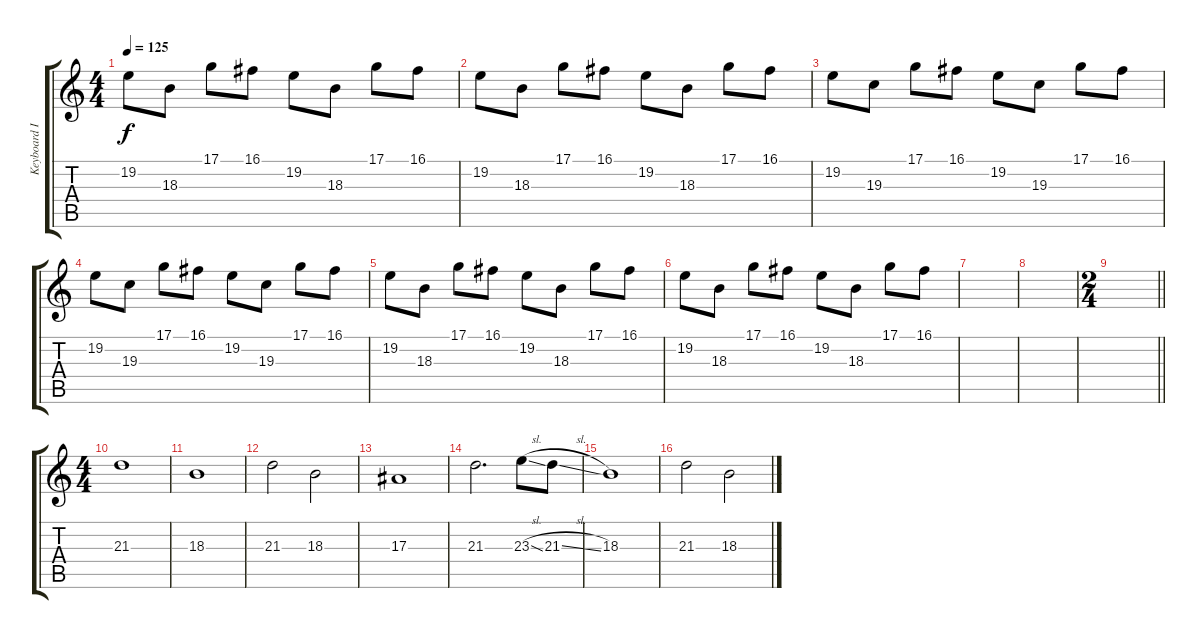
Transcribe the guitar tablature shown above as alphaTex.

\track ("Keyboard I" "Keyboard I") {instrument choiraahs}
\staff {score tabs}
\tuning (D4 A3 F3 D3 A2 D2) {hide}
\ts (4 4)
\tempo 125
\clef g2
\ks c
19.2.8{dy f} 18.3.8 17.1.8 16.1.8 19.2.8 18.3.8 17.1.8 16.1.8 |
19.2.8 18.3.8 17.1.8 16.1.8 19.2.8 18.3.8 17.1.8 16.1.8 |
19.2.8 19.3.8 17.1.8 16.1.8 19.2.8 19.3.8 17.1.8 16.1.8 |
19.2.8 19.3.8 17.1.8 16.1.8 19.2.8 19.3.8 17.1.8 16.1.8 |
19.2.8 18.3.8 17.1.8 16.1.8 19.2.8 18.3.8 17.1.8 16.1.8 |
19.2.8 18.3.8 17.1.8 16.1.8 19.2.8 18.3.8 17.1.8 16.1.8 |
|
|
\ts (2 4)
\barLineRight lightlight
|
\ts (4 4)
21.3.1{instrument choiraahs} |
18.3.1 |
21.3.2 18.3.2 |
17.3.1 |
21.3.2{d} 23.3{sl}.8 21.3{sl}.8 |
18.3.1 |
21.3.2 18.3.2
